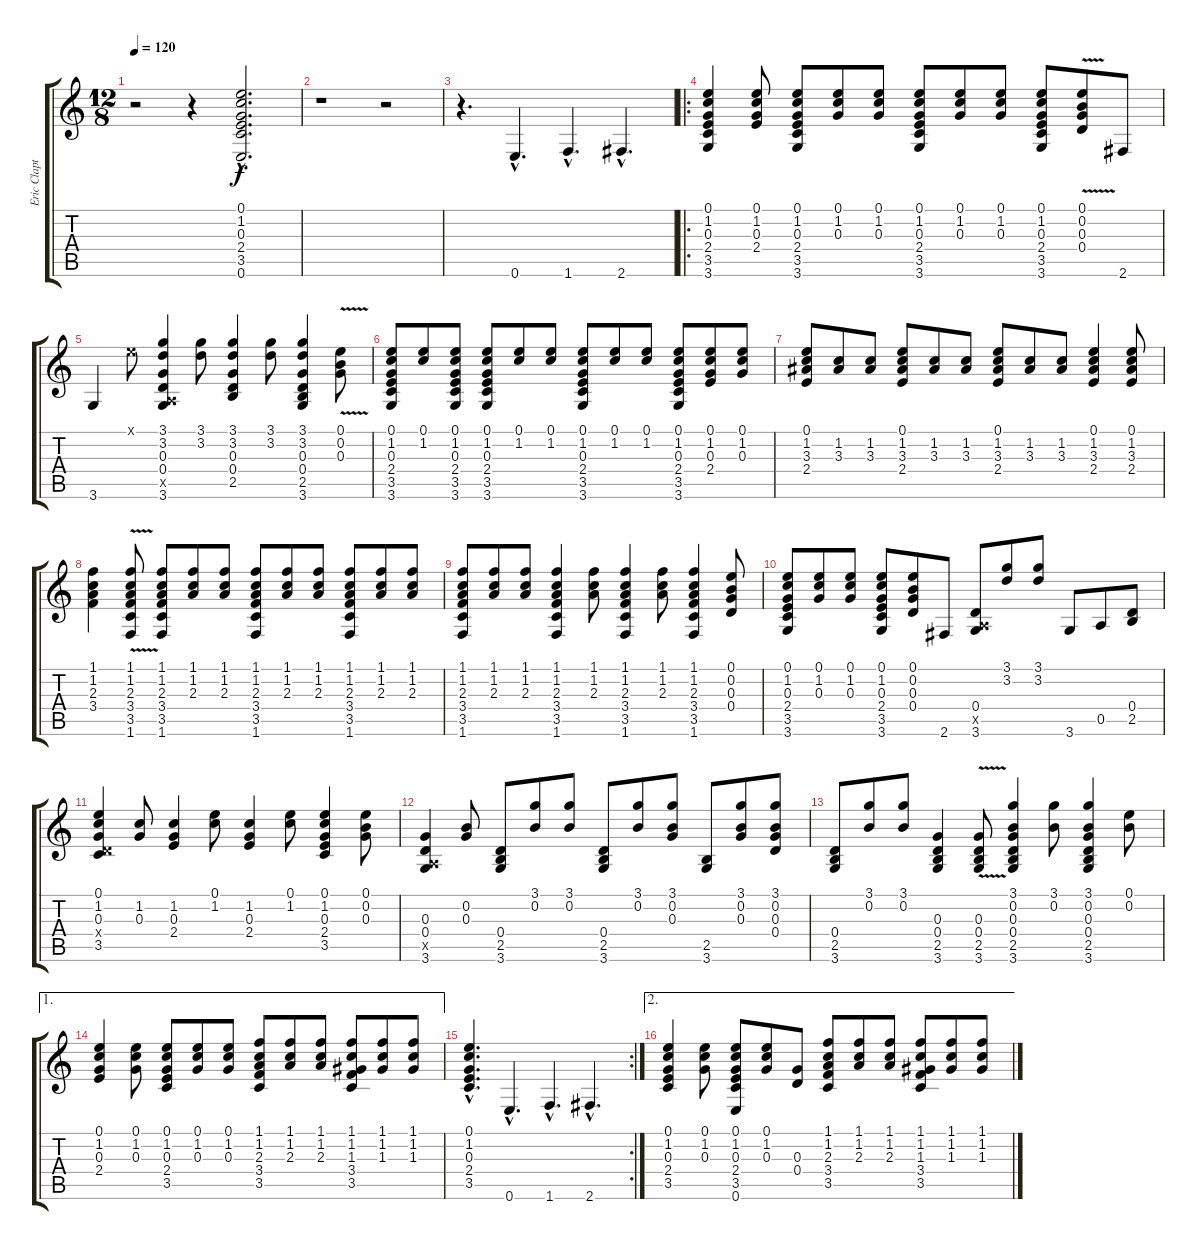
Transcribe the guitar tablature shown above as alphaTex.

\track ("Eric Clapton Guitar" "Eric Clapt") {instrument acousticguitarnylon}
\staff {score tabs}
\tuning (E4 B3 G3 D3 A2 E2) {hide}
\ts (12 8)
\tempo 120
\clef g2
\ks c
r.2{dy f instrument acousticguitarnylon} r.4 (0.1{hac} 1.2{hac} 0.3{hac} 2.4{hac} 3.5{hac} 0.6{hac}).2{d} |
r.1 r.2 |
r.4{d} 0.6{hac}.4{d} 1.6{hac}.4{d} 2.6{hac}.4{d} |
\ro
(0.1 1.2 0.3 2.4 3.5 3.6).4 (0.1 1.2 0.3 2.4).8 (0.1 1.2 0.3 2.4 3.5 3.6).8 (0.1 1.2 0.3).8 (0.1 1.2 0.3).8 (0.1 1.2 0.3 2.4 3.5 3.6).8 (0.1 1.2 0.3).8 (0.1 1.2 0.3).8 (0.1 1.2 0.3 2.4 3.5 3.6).8 (0.1{v} 0.2{v} 0.3{v} 0.4{v}).8 2.6.8 |
3.6.4 0.1{x}.8 (3.1 3.2 0.3 0.4 0.5{x} 3.6).4 (3.1 3.2).8 (3.1 3.2 0.3 0.4 2.5).4 (3.1 3.2).8 (3.1 3.2 0.3 0.4 2.5 3.6).4 (0.1{v} 0.2{v} 0.3{v}).8 |
(0.1 1.2 0.3 2.4 3.5 3.6).8 (0.1 1.2).8 (0.1 1.2 0.3 2.4 3.5 3.6).8 (0.1 1.2 0.3 2.4 3.5 3.6).8 (0.1 1.2).8 (0.1 1.2).8 (0.1 1.2 0.3 2.4 3.5 3.6).8 (0.1 1.2).8 (0.1 1.2).8 (0.1 1.2 0.3 2.4 3.5 3.6).8 (0.1 1.2 0.3 2.4).8 (0.1 1.2 0.3).8 |
(0.1 1.2 3.3 2.4).8 (1.2 3.3).8 (1.2 3.3).8 (0.1 1.2 3.3 2.4).8 (1.2 3.3).8 (1.2 3.3).8 (0.1 1.2 3.3 2.4).8 (1.2 3.3).8 (1.2 3.3).8 (0.1 1.2 3.3 2.4).4 (0.1 1.2 3.3 2.4).8 |
(1.1 1.2 2.3 3.4).4 (1.1 1.2 2.3 3.4 3.5{v} 1.6).8 (1.1 1.2 2.3 3.4 3.5 1.6).8 (1.1 1.2 2.3).8 (1.1 1.2 2.3).8 (1.1 1.2 2.3 3.4 3.5 1.6).8 (1.1 1.2 2.3).8 (1.1 1.2 2.3).8 (1.1 1.2 2.3 3.4 3.5 1.6).8 (1.1 1.2 2.3).8 (1.1 1.2 2.3).8 |
(1.1 1.2 2.3 3.4 3.5 1.6).8 (1.1 1.2 2.3).8 (1.1 1.2 2.3).8 (1.1 1.2 2.3 3.4 3.5 1.6).4 (1.1 1.2 2.3).8 (1.1 1.2 2.3 3.4 3.5 1.6).4 (1.1 1.2 2.3).8 (1.1 1.2 2.3 3.4 3.5 1.6).4 (0.1 0.2 0.3 0.4).8 |
(0.1 1.2 0.3 2.4 3.5 3.6).8 (0.1 1.2 0.3).8 (0.1 1.2 0.3).8 (0.1 1.2 0.3 2.4 3.5 3.6).8 (0.1 0.2 0.3 0.4).8 2.6.8 (0.4 0.5{x} 3.6).8 (3.1 3.2).8 (3.1 3.2).8 3.6.8 0.5.8 (0.4 2.5).8 |
(0.1 1.2 0.3 0.4{x} 3.5).4 (1.2 0.3).8 (1.2 0.3 2.4).4 (0.1 1.2).8 (1.2 0.3 2.4).4 (0.1 1.2).8 (0.1 1.2 0.3 2.4 3.5).4 (0.1 0.2 0.3).8 |
(0.3 0.4 0.5{x} 3.6).4 (0.2 0.3).8 (0.4 2.5 3.6).8 (3.1 0.2).8 (3.1 0.2).8 (0.4 2.5 3.6).8 (3.1 0.2).8 (3.1 0.2 0.3).8 (2.5 3.6).8 (3.1 0.2 0.3).8 (3.1 0.2 0.3 0.4).8 |
(0.4 2.5 3.6).8 (3.1 0.2).8 (3.1 0.2).8 (0.3 0.4 2.5 3.6).4 (0.3{v} 0.4{v} 2.5{v} 3.6{v}).8 (3.1 0.2 0.3 0.4 2.5 3.6).4 (3.1 0.2).8 (3.1 0.2 0.3 0.4 2.5 3.6).4 (0.1 0.2).8 |
\ae 1
(0.1 1.2 0.3 2.4).4 (0.1 1.2 0.3).8 (0.1 1.2 0.3 2.4 3.5).8 (0.1 1.2 0.3).8 (0.1 1.2 0.3).8 (1.1 1.2 2.3 3.4 3.5).8 (1.1 1.2 2.3).8 (1.1 1.2 2.3).8 (1.1 1.2 1.3 3.4 3.5).8 (1.1 1.2 1.3).8 (1.1 1.2 1.3).8 |
\rc 2
(0.1{hac} 1.2{hac} 0.3{hac} 2.4{hac} 3.5{hac}).4{d} 0.6{hac}.4{d} 1.6{hac}.4{d} 2.6{hac}.4{d} |
\ae 2
(0.1 1.2 0.3 2.4 3.5).4 (0.1 1.2 0.3).8 (0.1 1.2 0.3 2.4 3.5 0.6).8 (0.1 1.2 0.3).8 (0.3 0.4).8 (1.1 1.2 2.3 3.4 3.5).8 (1.1 1.2 2.3).8 (1.1 1.2 2.3).8 (1.1 1.2 1.3 3.4 3.5).8 (1.1 1.2 1.3).8 (1.1 1.2 1.3).8
